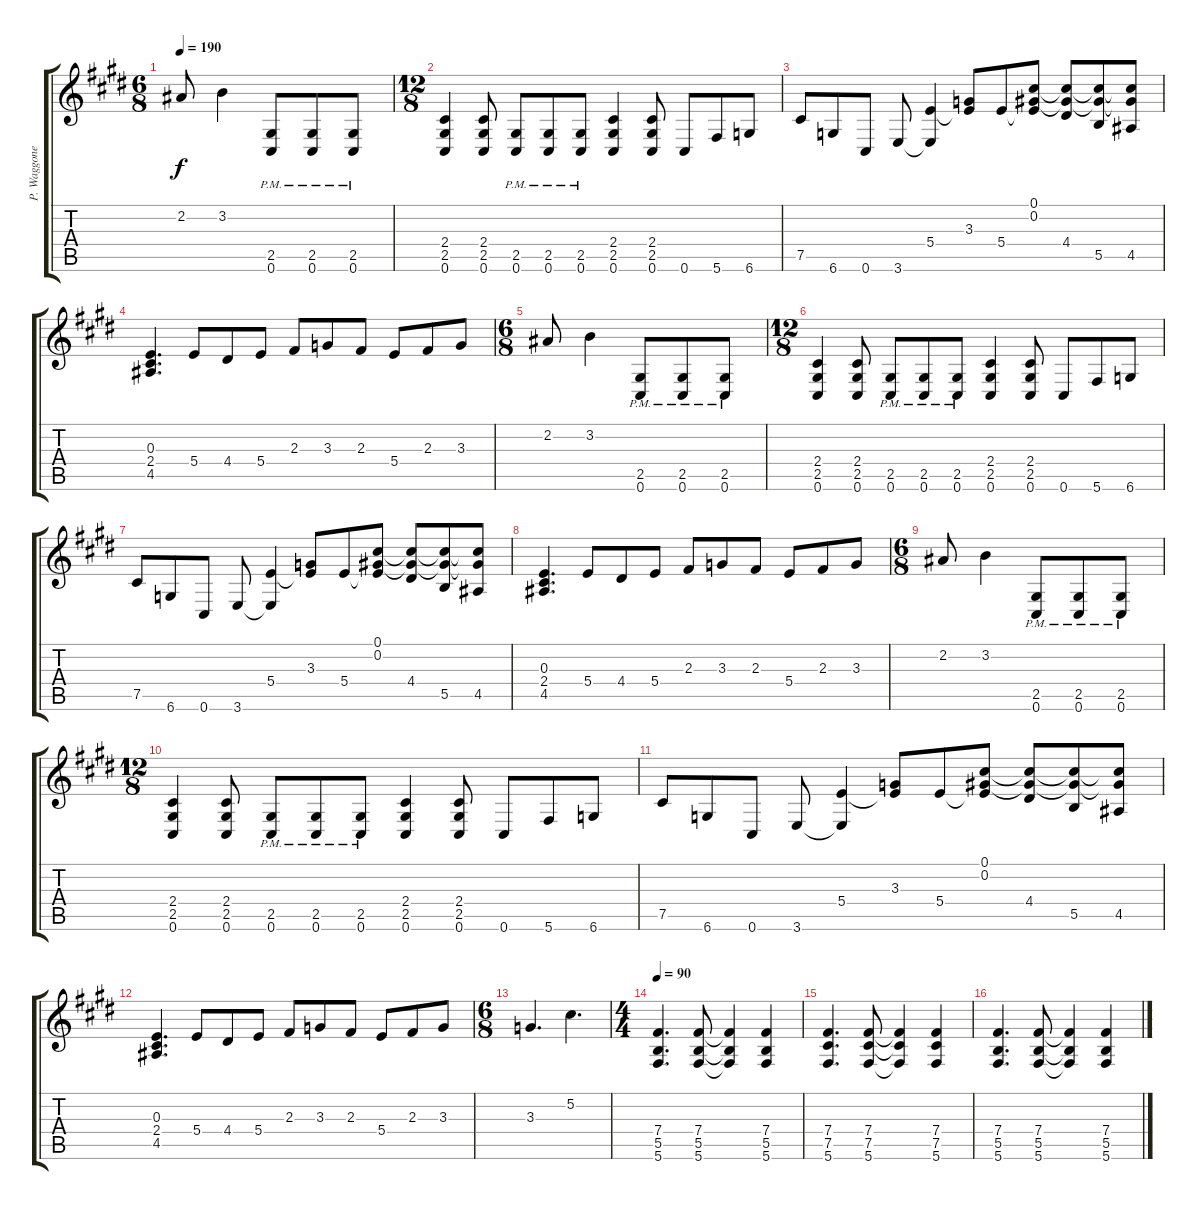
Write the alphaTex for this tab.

\track ("P. Waggoner Gtr." "P. Waggone") {instrument distortionguitar}
\staff {score tabs}
\tuning (Db4 Ab3 E3 B2 Gb2 Db2) {hide}
\ts (6 8)
\tempo 190
\clef g2
\ks c#minor
2.2.8{dy f} 3.2.4 (2.5{pm} 0.6{pm}).8 (2.5{pm} 0.6{pm}).8 (2.5{pm} 0.6{pm}).8 |
\ts (12 8)
(2.4 2.5 0.6).4 (2.4 2.5 0.6).8 (2.5{pm} 0.6{pm}).8 (2.5{pm} 0.6{pm}).8 (2.5{pm} 0.6{pm}).8 (2.4 2.5 0.6).4 (2.4 2.5 0.6).8 0.6.8 5.6.8 6.6.8 |
7.5.8 6.6.8 0.6.8 3.6.8 (5.4 3.6{t}).4 (3.3 5.4{t}).8 5.4.8 (0.1 0.2 5.4{t}).8 (0.1{t} 0.2{t} 4.4).8 (0.1{t} 0.2{t} 5.5).8 (0.1{t} 0.2{t} 4.5).8 |
(0.3 2.4 4.5).4{d} 5.4.8 4.4.8 5.4.8 2.3.8 3.3.8 2.3.8 5.4.8 2.3.8 3.3.8 |
\ts (6 8)
2.2.8 3.2.4 (2.5{pm} 0.6{pm}).8 (2.5{pm} 0.6{pm}).8 (2.5{pm} 0.6{pm}).8 |
\ts (12 8)
(2.4 2.5 0.6).4 (2.4 2.5 0.6).8 (2.5{pm} 0.6{pm}).8 (2.5{pm} 0.6{pm}).8 (2.5{pm} 0.6{pm}).8 (2.4 2.5 0.6).4 (2.4 2.5 0.6).8 0.6.8 5.6.8 6.6.8 |
7.5.8 6.6.8 0.6.8 3.6.8 (5.4 3.6{t}).4 (3.3 5.4{t}).8 5.4.8 (0.1 0.2 5.4{t}).8 (0.1{t} 0.2{t} 4.4).8 (0.1{t} 0.2{t} 5.5).8 (0.1{t} 0.2{t} 4.5).8 |
(0.3 2.4 4.5).4{d} 5.4.8 4.4.8 5.4.8 2.3.8 3.3.8 2.3.8 5.4.8 2.3.8 3.3.8 |
\ts (6 8)
2.2.8 3.2.4 (2.5{pm} 0.6{pm}).8 (2.5{pm} 0.6{pm}).8 (2.5{pm} 0.6{pm}).8 |
\ts (12 8)
(2.4 2.5 0.6).4 (2.4 2.5 0.6).8 (2.5{pm} 0.6{pm}).8 (2.5{pm} 0.6{pm}).8 (2.5{pm} 0.6{pm}).8 (2.4 2.5 0.6).4 (2.4 2.5 0.6).8 0.6.8 5.6.8 6.6.8 |
7.5.8 6.6.8 0.6.8 3.6.8 (5.4 3.6{t}).4 (3.3 5.4{t}).8 5.4.8 (0.1 0.2 5.4{t}).8 (0.1{t} 0.2{t} 4.4).8 (0.1{t} 0.2{t} 5.5).8 (0.1{t} 0.2{t} 4.5).8 |
(0.3 2.4 4.5).4{d} 5.4.8 4.4.8 5.4.8 2.3.8 3.3.8 2.3.8 5.4.8 2.3.8 3.3.8 |
\ts (6 8)
3.3.4{d} 5.2.4{d} |
\ts (4 4)
\tempo 90
(7.4 5.5 5.6).4{d} (7.4 5.5 5.6).8 (7.4{t} 5.5{t} 5.6{t}).4 (7.4 5.5 5.6).4 |
(7.4 7.5 5.6).4{d} (7.4 7.5 5.6).8 (7.4{t} 7.5{t} 5.6{t}).4 (7.4 7.5 5.6).4 |
(7.4 5.5 5.6).4{d} (7.4 5.5 5.6).8 (7.4{t} 5.5{t} 5.6{t}).4 (7.4 5.5 5.6).4
